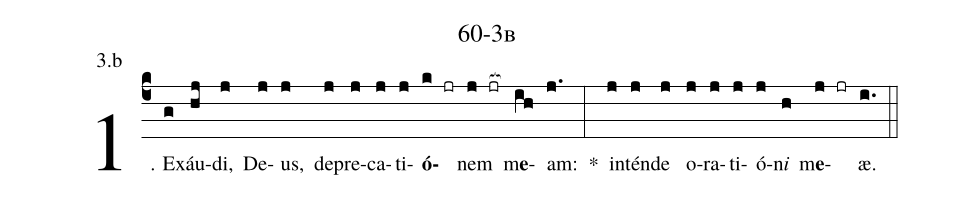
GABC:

name: 60-3b;
annotation: 3.b;
%%
(c4)1. Ex(g)áu(hj)di,(j) De(j)us,(j) de(j)pre(j)ca(j)ti(j)<b>ó</b>(k jr)nem(j jr[ocb:1{]) m<b>e</b>(ih[ocb:0}])am:(j.) *(:) in(j)tén(j)de(j) o(j)ra(j)ti(j)ó(j)n<i>i</i>(h) m<b>e</b>(j jr)æ.(i.) (::)
